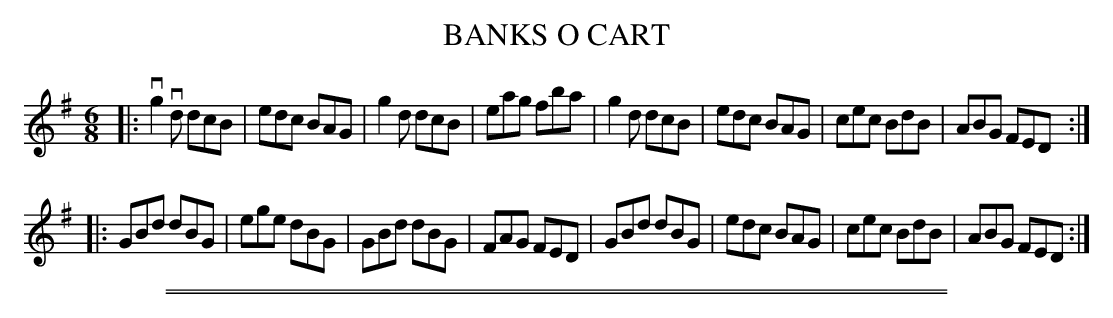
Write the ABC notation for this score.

X:1
T: BANKS O CART
M: 6/8
L: 1/8
K: G
|:\
vg2vd dcB | edc BAG | g2d dcB | eag fba |\
g2d dcB | edc BAG | cec BdB | ABG FED :|
|:\
GBd dBG | ege dBG | GBd dBG | FAG FED |\
GBd dBG | edc BAG | cec BdB | ABG FED :|
